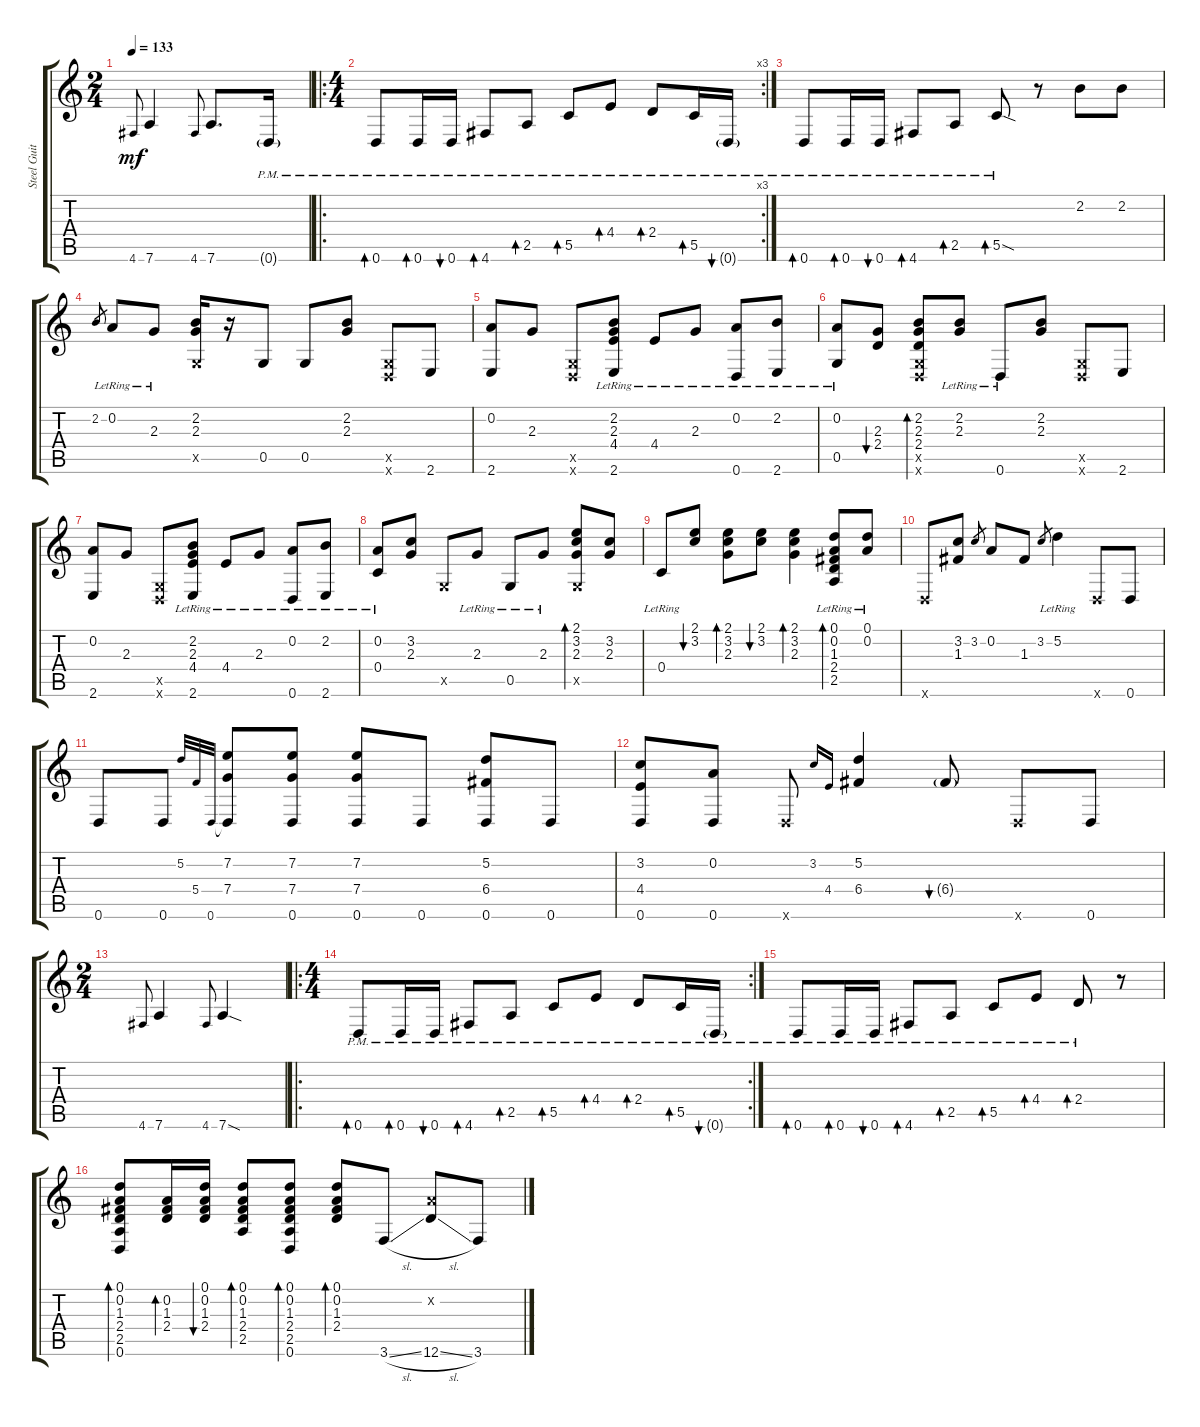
\track ("Steel Guitar" "Steel Guit") {instrument acousticguitarsteel}
\staff {score tabs}
\tuning (D4 A3 F3 C3 G2 D2) {hide}
\ts (2 4)
\tempo 133
\clef g2
\ks c
4.6.8{gr onbeat dy mf} 7.6.4 4.6.8{gr onbeat} 7.6.8{d} 0.6{g pm}.16 |
\ro
\rc 3
\ts (4 4)
0.6{pm}.8{bd 30} 0.6{pm}.16{bd 30} 0.6{pm}.16{bu 30} 4.6{pm}.8{bd 30} 2.5{pm}.8{bd 30} 5.5{pm}.8{bd 30} 4.4{pm}.8{bd 30} 2.4{pm}.8{bd 30} 5.5{pm}.16{bd 30} 0.6{g pm}.16{bu 30} |
0.6{pm}.8{bd 30} 0.6{pm}.16{bd 30} 0.6{pm}.16{bu 30} 4.6{pm}.8{bd 30} 2.5{pm}.8{bd 30} 5.5{sod pm}.8{bd 30} r.8 2.2.8 2.2.8 |
2.2.8{gr} 0.2{lr}.8 2.3{lr}.8 (2.2 2.3 0.5{x}).16 r.16 0.5.8 0.5.8 (2.2 2.3).8 (0.5{x} 0.6{x}).8 2.6.8 |
(0.2 2.6).8 2.3.8 (0.5{x} 0.6{x}).8 (2.2{lr} 2.3{lr} 4.4 2.6{lr}).8 4.4{lr}.8 2.3{lr}.8 (0.2 0.6{lr}).8 (2.2 2.6{lr}).8 |
(0.2{lr} 0.5{lr}).8 (2.3 2.4).8{bu 30} (2.2 2.3 2.4 0.5{x} 0.6{x}).8{bd 30} (2.2{lr} 2.3{lr}).8 0.6{lr}.8 (2.2 2.3).8 (0.5{x} 0.6{x}).8 2.6.8 |
(0.2 2.6).8 2.3.8 (0.5{x} 0.6{x}).8 (2.2{lr} 2.3{lr} 4.4 2.6{lr}).8 4.4{lr}.8 2.3{lr}.8 (0.2 0.6{lr}).8 (2.2 2.6{lr}).8 |
(0.2 0.4{lr}).8 (3.2 2.3).8 0.5{x}.8 2.3{lr}.8 0.5{lr}.8 2.3{lr}.8 (2.1 3.2 2.3 0.5{x}).8{bd 30} (3.2 2.3).8 |
0.4{lr}.8 (2.1 3.2).8{bu 30} (2.1 3.2 2.3).8{bd 30} (2.1 3.2).8{bu 30} (2.1 3.2 2.3).4{bd 30} (0.1{lr} 0.2{lr} 1.3{lr} 2.4{lr} 2.5{lr}).8{bd 120} (0.1{lr} 0.2{lr}).8 |
0.6{x}.8 (3.2 1.3).8 3.2.8{gr} 0.2.8 1.3.8 3.2.8{gr} 5.2{lr}.4 0.6{x}.8 0.6.8 |
0.6.8 0.6.8 5.2.32{gr onbeat} 5.4.32{gr onbeat} 0.6.32{gr onbeat} (7.2 7.4 0.6{t}).8 (7.2 7.4 0.6).8 (7.2 7.4 0.6).8 0.6.8 (5.2 6.4 0.6).8 0.6.8 |
(3.2 4.4 0.6).8 (0.2 0.6).8 0.6{x}.8 3.2.16{gr onbeat} 4.4.16{gr onbeat} (5.2 6.4).4 6.4{g}.8{bu 120} 0.6{x}.8 0.6.8 |
\ts (2 4)
4.6.8{gr onbeat} 7.6.4 4.6.8{gr onbeat} 7.6{sod}.4 |
\ro
\rc 2
\ts (4 4)
0.6{pm}.8{bd 30} 0.6{pm}.16{bd 30} 0.6{pm}.16{bu 30} 4.6{pm}.8{bd 30} 2.5{pm}.8{bd 30} 5.5{pm}.8{bd 30} 4.4{pm}.8{bd 30} 2.4{pm}.8{bd 30} 5.5{pm}.16{bd 30} 0.6{g pm}.16{bu 30} |
0.6{pm}.8{bd 30} 0.6{pm}.16{bd 30} 0.6{pm}.16{bu 30} 4.6{pm}.8{bd 30} 2.5{pm}.8{bd 30} 5.5{pm}.8{bd 30} 4.4{pm}.8{bd 30} 2.4{pm}.8{bd 30} r.8 |
(0.1 0.2 1.3 2.4 2.5 0.6).8{bd 30} (0.2 1.3 2.4).16{bd 30} (0.1 0.2 1.3 2.4).16{bu 30} (0.1 0.2 1.3 2.4 2.5).8{bd 30} (0.1 0.2 1.3 2.4 2.5 0.6).8{bd 30} (0.1 0.2 1.3 2.4).8{bd 30} 3.6{sl}.8 (0.2{x} 12.6{sl}).8 3.6.8
